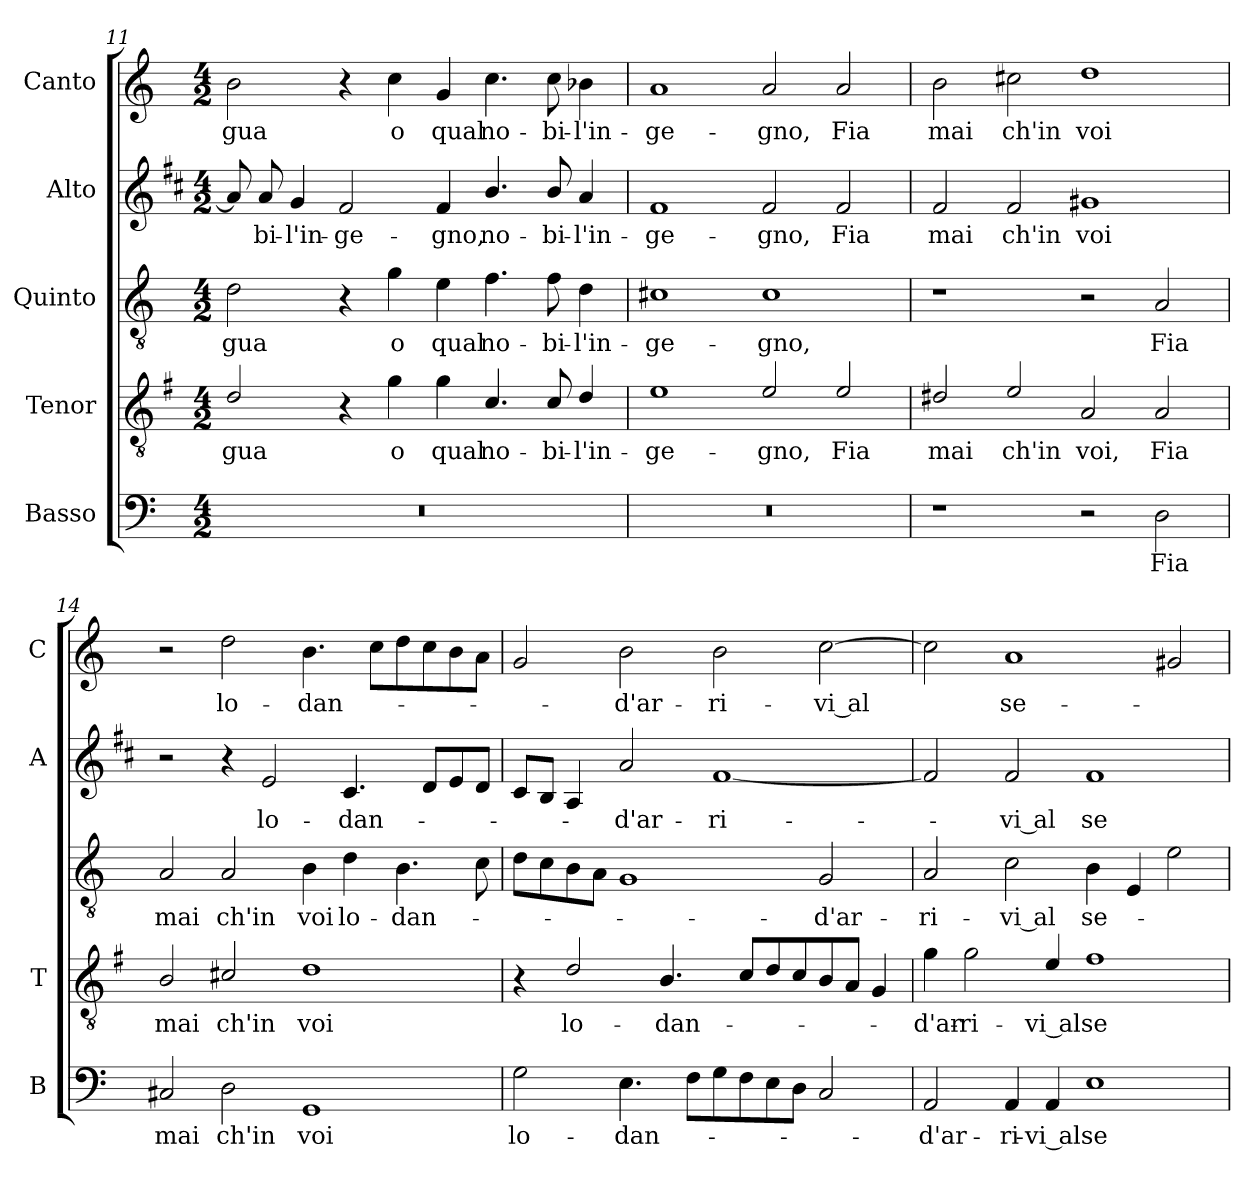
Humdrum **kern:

**kern	**text	**kern	**text	**kern	**text	**kern	**text	**kern	**text
*part5	*part5	*part4	*part4	*part3	*part3	*part2	*part2	*part1	*part1
*staff5	*staff5	*staff4	*staff4	*staff3	*staff3	*staff2	*staff2	*staff1	*staff1
*I"Basso	*	*I"Tenor	*	*I"Quinto	*	*I"Alto	*	*I"Canto	*
*I'B	*	*I'T	*	*	*	*I'A	*	*I'C	*
!!LO:LB:g=z
*clefF4	*	*clefGv2	*	*clefGv2	*	*clefG2	*	*clefG2	*
*	*	*ITrd4c7	*	*	*	*ITrd1c2	*	*	*
*k[]	*	*k[]	*	*k[]	*	*k[]	*	*k[]	*
*C:	*	*C:	*	*C:	*	*C:	*	*C:	*
*M4/2	*	*M4/2	*	*M4/2	*	*M4/2	*	*M4/2	*
=11	=11	=11	=11	=11	=11	=11	=11	=11	=11
!	!	!	!LO:LY:b	!	!LO:LY:b	!	!	!	!LO:LY:b
0r	.	2G/	-gua	2d\	-gua	8g/]	.	2b\	-gua
!	!	!	!	!	!	!	!LO:LY:b	!	!
.	.	.	.	.	.	8g/	-bi-	.	.
!	!	!	!	!	!	!	!LO:LY:b	!	!
.	.	.	.	.	.	4f/	-l'in-	.	.
!	!	!	!	!	!	!	!LO:LY:b	!	!
.	.	4r	.	4r	.	2e/	-ge-	4r	.
!	!	!	!LO:LY:b	!	!LO:LY:b	!	!	!	!LO:LY:b
.	.	4c\	o	4g\	o	.	.	4cc\	o
!	!	!	!LO:LY:b	!	!LO:LY:b	!	!LO:LY:b	!	!LO:LY:b
.	.	4c\	qual	4e\	qual	4e/	-gno,	4g/	qual
!	!	!	!LO:LY:b	!	!LO:LY:b	!	!LO:LY:b	!	!LO:LY:b
.	.	4.F/	no-	4.f\	no-	4.a/	no-	4.cc\	no-
!	!	!	!LO:LY:b	!	!LO:LY:b	!	!LO:LY:b	!	!LO:LY:b
.	.	8F/	-bi-	8f\	-bi-	8a/	-bi-	8cc\	-bi-
!	!	!	!LO:LY:b	!	!LO:LY:b	!	!LO:LY:b	!	!LO:LY:b
.	.	4G/	-l'in-	4d\	-l'in-	4g/	-l'in-	4b-X\	-l'in-
=12	=12	=12	=12	=12	=12	=12	=12	=12	=12
!	!	!	!LO:LY:b	!	!LO:LY:b	!	!LO:LY:b	!	!LO:LY:b
0r	.	1A	-ge-	1c#X	-ge-	1e	-ge-	1a	-ge-
!	!	!	!LO:LY:b	!	!LO:LY:b	!	!LO:LY:b	!	!LO:LY:b
.	.	2A/	-gno,	1c#	-gno,	2e/	-gno,	2a/	-gno,
!	!	!	!LO:LY:b	!	!	!	!LO:LY:b	!	!LO:LY:b
.	.	2A/	Fia	.	.	2e/	Fia	2a/	Fia
=13	=13	=13	=13	=13	=13	=13	=13	=13	=13
!	!	!	!LO:LY:b	!	!	!	!LO:LY:b	!	!LO:LY:b
1r	.	2G#X/	mai	1r	.	2e/	mai	2b\	mai
!	!	!	!LO:LY:b	!	!	!	!LO:LY:b	!	!LO:LY:b
.	.	2A/	ch'in	.	.	2e/	ch'in	2cc#X\	ch'in
!	!	!	!LO:LY:b	!	!	!	!LO:LY:b	!	!LO:LY:b
2r	.	2D/	voi,	2r	.	1f#X	voi	1dd	voi
!	!LO:LY:b	!	!LO:LY:b	!	!LO:LY:b	!	!	!	!
2D\	Fia	2D/	Fia	2A/	Fia	.	.	.	.
=14	=14	=14	=14	=14	=14	=14	=14	=14	=14
!	!LO:LY:b	!	!LO:LY:b	!	!LO:LY:b	!	!	!	!
2C#X/	mai	2E/	mai	2A/	mai	2r	.	2r	.
!	!LO:LY:b	!	!LO:LY:b	!	!LO:LY:b	!	!	!	!LO:LY:b
2D\	ch'in	2F#X/	ch'in	2A/	ch'in	4r	.	2dd\	lo-
!	!	!	!	!	!	!	!LO:LY:b	!	!
.	.	.	.	.	.	2d/	lo-	.	.
!	!LO:LY:b	!	!LO:LY:b	!	!LO:LY:b	!	!	!	!LO:LY:b
1GG	voi	1G	voi	4B\	voi	.	.	4.b\	-dan-
!	!	!	!	!	!LO:LY:b	!	!LO:LY:b	!	!
.	.	.	.	4d\	lo-	4.B/	-dan-	.	.
.	.	.	.	.	.	.	.	8cc\L	.
!	!	!	!	!	!LO:LY:b	!	!	!	!
.	.	.	.	4.B\	-dan-	.	.	8dd\	.
.	.	.	.	.	.	8c/L	.	8cc\	.
.	.	.	.	.	.	8d/	.	8b\	.
.	.	.	.	8c\	.	8c/J	.	8a\J	.
!!LO:PB:g=z
=15	=15	=15	=15	=15	=15	=15	=15	=15	=15
!	!LO:LY:b	!	!	!	!	!	!	!	!
2G\	lo-	4r	.	8d\L	.	8B/L	.	2g/	.
.	.	.	.	8c\	.	8A/J	.	.	.
!	!	!	!LO:LY:b	!	!	!	!	!	!
.	.	2G/	lo-	8B\	.	4G/	.	.	.
.	.	.	.	8A\J	.	.	.	.	.
!	!LO:LY:b	!	!	!	!	!	!LO:LY:b	!	!LO:LY:b
4.E\	-dan-	.	.	1G	.	2g/	-d'ar-	2b\	-d'ar-
!	!	!	!LO:LY:b	!	!	!	!	!	!
.	.	4.E/	-dan-	.	.	.	.	.	.
8F\L	.	.	.	.	.	.	.	.	.
!	!	!	!	!	!	!	!LO:LY:b	!	!LO:LY:b
8G\	.	.	.	.	.	[1e	-ri-	2b\	-ri-
8F\	.	8F/L	.	.	.	.	.	.	.
8E\	.	8G/	.	.	.	.	.	.	.
8D\J	.	8F/	.	.	.	.	.	.	.
!	!	!	!	!	!LO:LY:b	!	!	!	!LO:LY:b
2C/	.	8E/	.	2G/	-d'ar-	.	.	[2cc\	-vi al
.	.	8D/J	.	.	.	.	.	.	.
.	.	4C/	.	.	.	.	.	.	.
=16	=16	=16	=16	=16	=16	=16	=16	=16	=16
!	!LO:LY:b	!	!LO:LY:b	!	!LO:LY:b	!	!	!	!
2AA/	-d'ar-	4c\	-d'ar-	2A/	-ri-	2e/]	.	2cc\]	.
!	!	!	!LO:LY:b	!	!	!	!	!	!
.	.	2c\	-ri-	.	.	.	.	.	.
!	!LO:LY:b	!	!	!	!LO:LY:b	!	!LO:LY:b	!	!LO:LY:b
4AA/	-ri-	.	.	2c\	-vi al	2e/	-vi al	1a	se-
!	!LO:LY:b	!	!LO:LY:b	!	!	!	!	!	!
4AA/	-vi al	4A/	-vi al	.	.	.	.	.	.
!	!LO:LY:b	!	!LO:LY:b	!	!LO:LY:b	!	!LO:LY:b	!	!
1E	se-	1B	se-	4B\	se-	1e	se-	.	.
.	.	.	.	4E/	.	.	.	.	.
.	.	.	.	2e\	.	.	.	2g#X/	.
=	=	=	=	=	=	=	=	=	=
*-	*-	*-	*-	*-	*-	*-	*-	*-	*-
